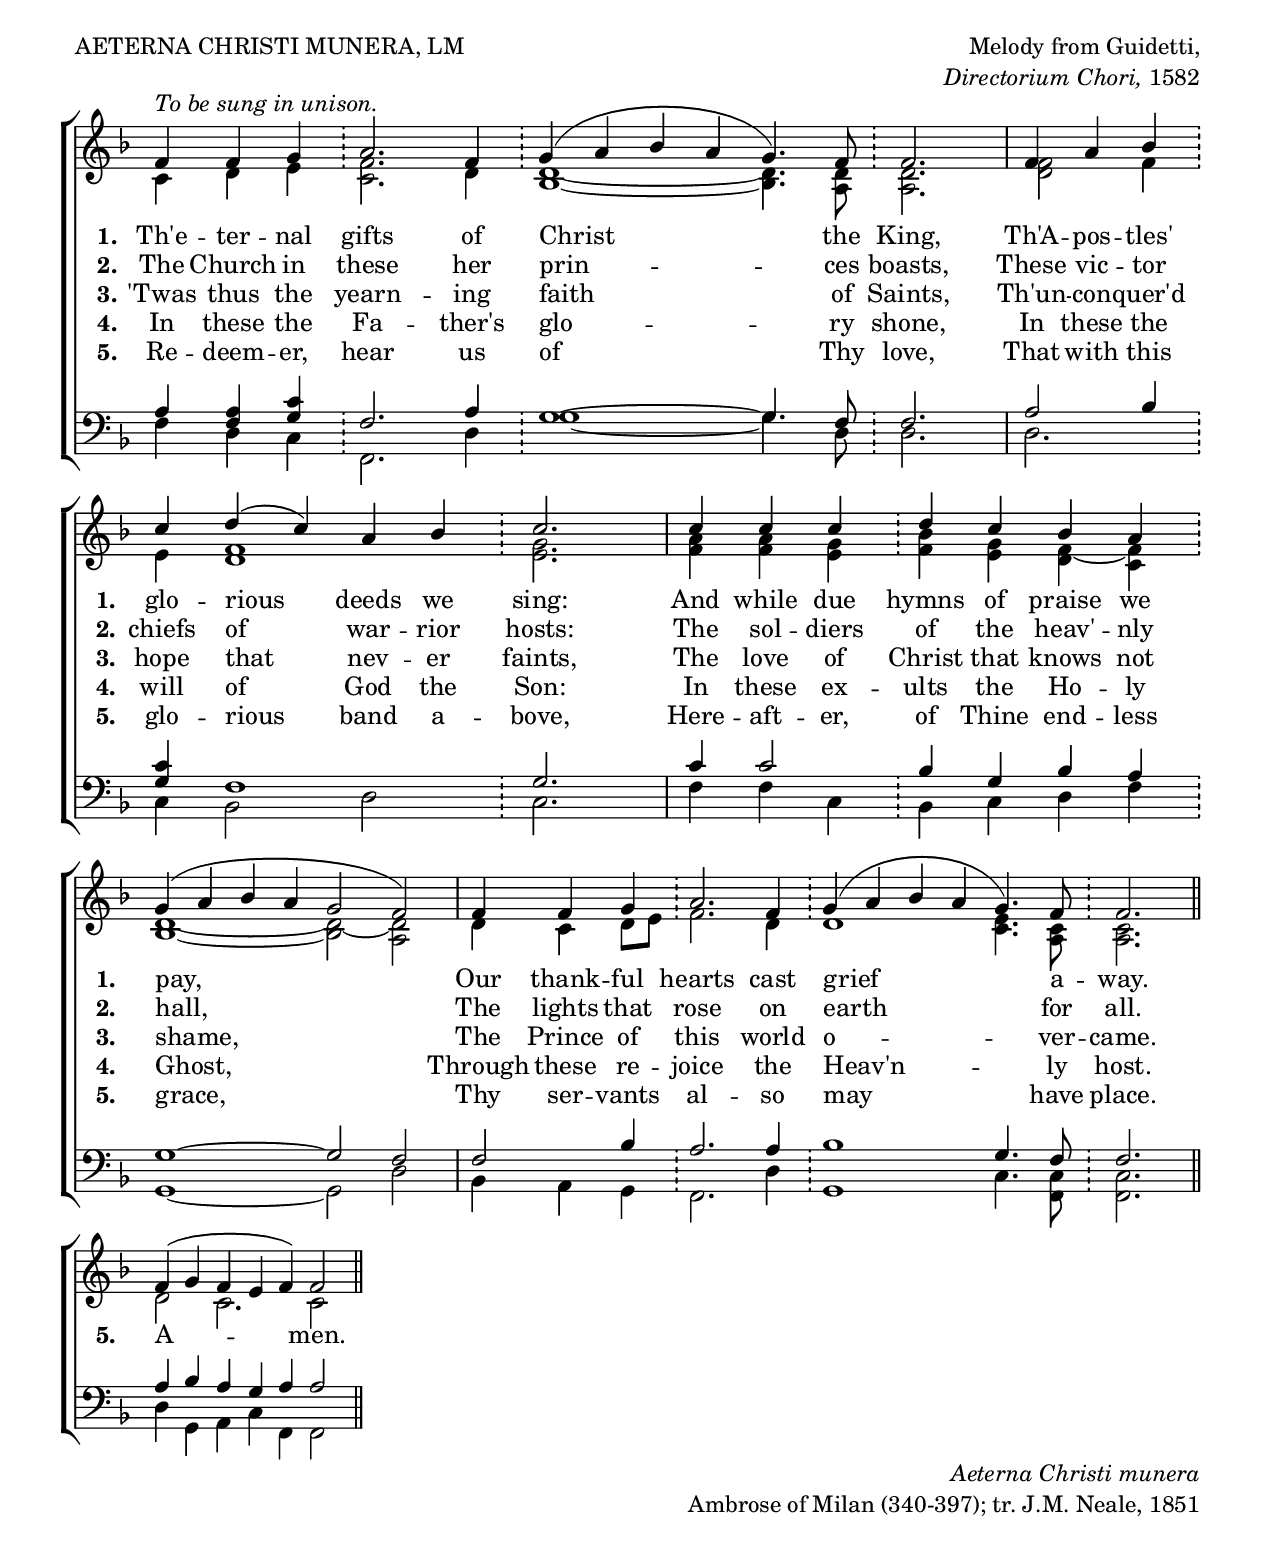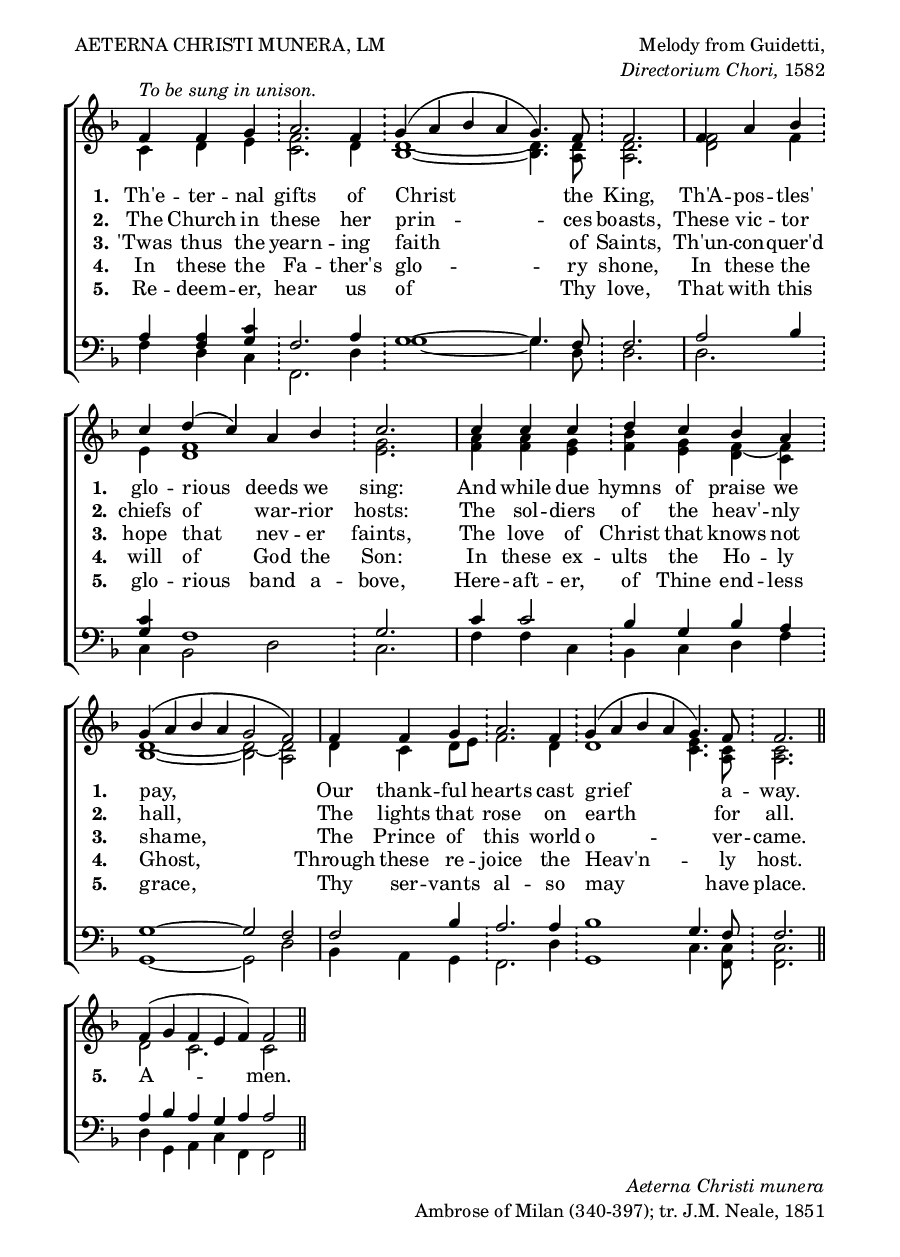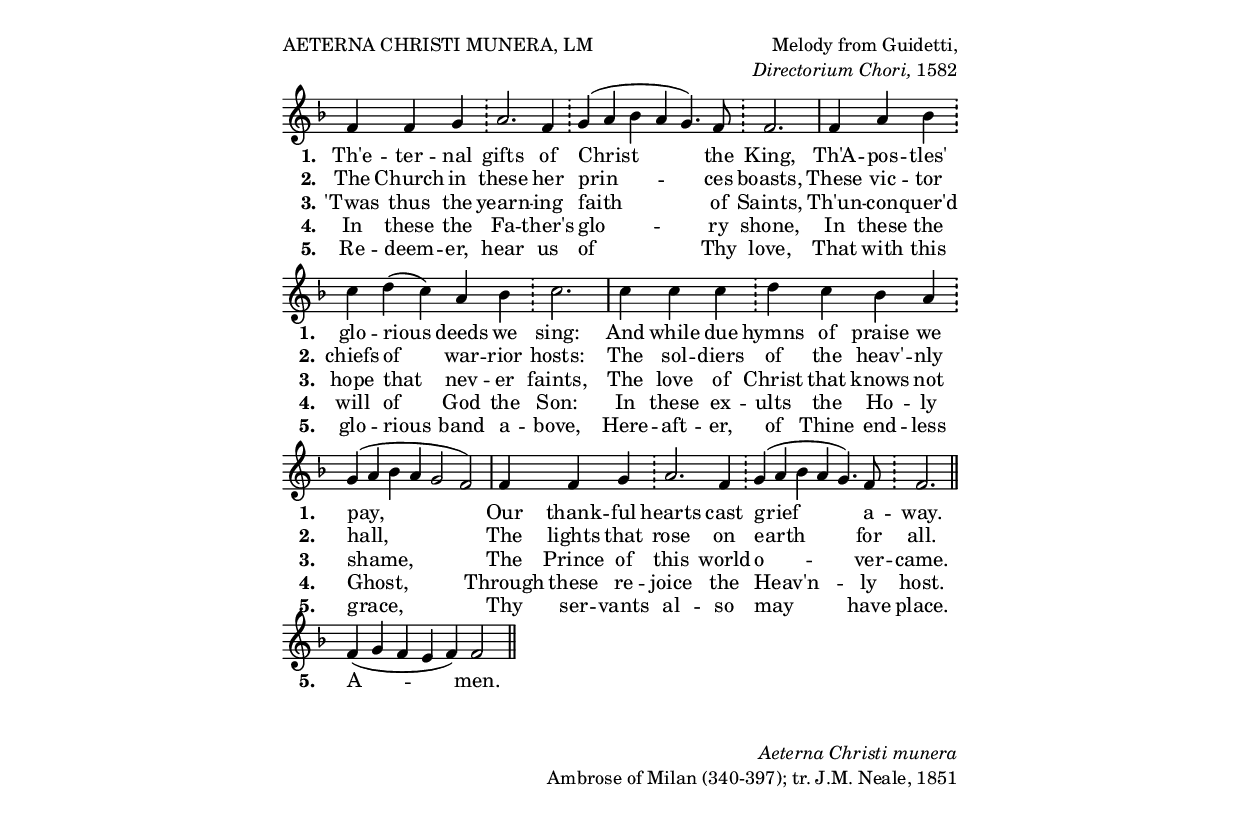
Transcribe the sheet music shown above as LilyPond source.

\version "2.18.2"
\include "english.ly"
\include "hymn_definitions.ly"

top = \markup {
  \fill-line {
    \column {
      \line {AETERNA CHRISTI MUNERA, LM}
    }
    \right-column{
      \line {Melody from Guidetti,}
      \line {\italic "Directorium Chori," 1582}
    }
  }
}

bottom = \markup  {
  \fill-line {
    \null 
    \right-column {
      \line {\italic "Aeterna Christi munera"}
      \line {Ambrose of Milan (340-397); tr. J.M. Neale, 1851}
    } 
  }
}


\header {
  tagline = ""
}

global = {
  \key f \major
  \cadenzaOn
  \autoBeamOff
  \set Staff.midiInstrument = "church organ"
}

melody = \relative c' {
  \global
  f4 f g \bar "!"
  a2. f4 \bar "!"
  g4( a bf a g4.) f8 \bar "!"
  f2. \bar "|"
  
  f4 a bf \bar "!"
  c d( c) a bf \bar "!"
  c2. \bar "|"
  
  c4 c c \bar "!"
  d4 c bf a \bar "!" \break
  g( a bf a g2 f) \bar "|"
  
  f4 f g \bar "!"
  a2. f4 \bar "!"
  g4( a bf a g4.) f8 \bar "!"
  f2. \bar "||" \break
  
  f4( g f e f) f2 \bar "||"
}

alto = \relative c' {
  \global
  c4^\markup {\italic "To be sung in unison."} d e
  <c f>2. d4
  <bf d>1~ <bf d>4. <a d>8 
  <a d>2.
  
  <d f>2 f4
  e <d f>1
  <e g>2.
  
  <f a>4 <f a> <e g> 
  <f bf> <e g> <d f>~ <c f>
  <bf d>1~ <bf d>2~ <a d>2 
  
  d4 c d8[ e]
  f2. d4
  d1 <c e>4. <a c>8 
  <a c>2.
  
  d2 c2. c2
}

tenor = \relative c' {
  \global
  a4 <f a> <g c>
  f2. a4
  g1~ g4. f8
  f2.
  a2 bf4 
  <g c> f1
  g2.
  c4 c2
  bf4 g bf a
  g1~ g2 f
  f bf4
  a2. a4
  bf1 g4. f8 
  f2.
  
  a4 bf a g a a2
}

bass = \relative c {
  \global
 f4 d c 
 f,2. d'4
 g1~ g4. d8 
 d2.
 
 d2. 
 c4 bf2 d
 c2.
 f4 f c
 bf c d f
 g,1~ g2 d'2
 
 bf4 a g
 f2. d'4
 g,1 c4. <f, c'>8 
 <f c'>2.
 
 d'4 g, a c f, f2
}

verseOne = \lyricmode {
	\vOne
	Th'e -- ter -- nal gifts of Christ the King,
	Th'A -- pos -- tles' glo -- rious deeds we sing:
	And while due hymns of praise we pay,
	Our thank -- ful hearts cast grief a -- way.
	}

verseTwo = \lyricmode {
	\vTwo
	The Church in these her prin -- ces boasts,
	These vic -- tor chiefs of war -- rior hosts:
	The sol -- diers of the heav' -- nly hall,
	The lights that rose on earth for all.
}

verseThree = \lyricmode {
	\vThree
	'Twas thus the yearn -- ing faith of Saints,
	Th'un -- con -- quer'd hope that nev -- er faints,
	The love of Christ that knows not shame,
	The Prince of this world o -- ver -- came.
}

verseFour = \lyricmode {
  \vFour
     In these the Fa -- ther's glo -- ry shone,
	In these the will of God the Son:
	In these ex -- ults the Ho -- ly Ghost,
	Through these re -- joice the Heav'n -- ly host.
}

verseFive = \lyricmode {
  \vFive
  	Re -- deem -- er, hear us of Thy love,
	That with this glo -- rious band a -- bove,
	Here -- aft -- er, of Thine end -- less grace,
	Thy ser -- vants al -- so may have place.
	
	A -- men.
}

\book {
  \include "hymn_paper.ly"
  \header {
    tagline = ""
  }
  \top
  \score {
    \new ChoirStaff <<
      \new Staff  <<
        \new Voice = "soprano" { \voiceOne \melody }
        \new Voice = "alto" { \voiceTwo \alto }
      >>
      \new Lyrics  \lyricsto soprano \verseOne
      \new Lyrics  \lyricsto soprano \verseTwo
      \new Lyrics  \lyricsto soprano \verseThree
      \new Lyrics \lyricsto soprano \verseFour
      \new Lyrics \lyricsto soprano \verseFive
      \new Staff  <<
        \clef bass
        \new Voice = "tenor" { \voiceOne \tenor }
        \new Voice = "bass" { \voiceTwo \bass }
      >>
    >>
    \midi {
      \context {
        \Score
        tempoWholesPerMinute = #(ly:make-moment 96 4)
      }
    }
    \include "hymn_layout_ragged.ly"
  }
  \bottom
}

%%%%%%
%%%%%%
%%%%%%
#(define output-suffix "Hymnal")
\book {
  \include "hymn_hymnal_paper.ly"
  \header {
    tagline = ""
  }
  \top
  \score { %\transpose c d
    \new ChoirStaff <<
      \new Staff  <<
        \new Voice = "soprano" { \voiceOne \melody }
        \new Voice = "alto" { \voiceTwo \alto }
      >>
      \new Lyrics  \lyricsto soprano \verseOne
      \new Lyrics  \lyricsto soprano \verseTwo
      \new Lyrics  \lyricsto soprano \verseThree
      \new Lyrics \lyricsto soprano \verseFour
      \new Lyrics \lyricsto soprano \verseFive
      \new Staff  <<
        \clef bass
        \new Voice = "tenor" { \voiceOne \tenor }
        \new Voice = "bass" { \voiceTwo \bass }
      >>
    >>
    \midi {
      \context {
        \Score
        tempoWholesPerMinute = #(ly:make-moment 96 4)
      }
    }
    \include "hymn_layout_ragged.ly"
  }    
  \bottom
}

%%%%%%
%%%%%%
%%%%%%
#(define output-suffix "Melody")
\book {
  \include "lilypond-book-preamble.ly"
  \include "hymn_melody_paper.ly"
  \top
  \score {
    %\transpose c bf,
    <<
      \new Voice = "tune" {
        \melody
      }
      \new Lyrics \lyricsto "tune" { \verseOne }
      \new Lyrics \lyricsto "tune" { \verseTwo }
      \new Lyrics \lyricsto "tune" { \verseThree }
      \new Lyrics \lyricsto "tune" { \verseFour}
      \new Lyrics \lyricsto "tune" { \verseFive }
    >>
    \include "hymn_layout_ragged.ly"
  }
  \markup {
    \vspace #0.5
  }
  \bottom
}
